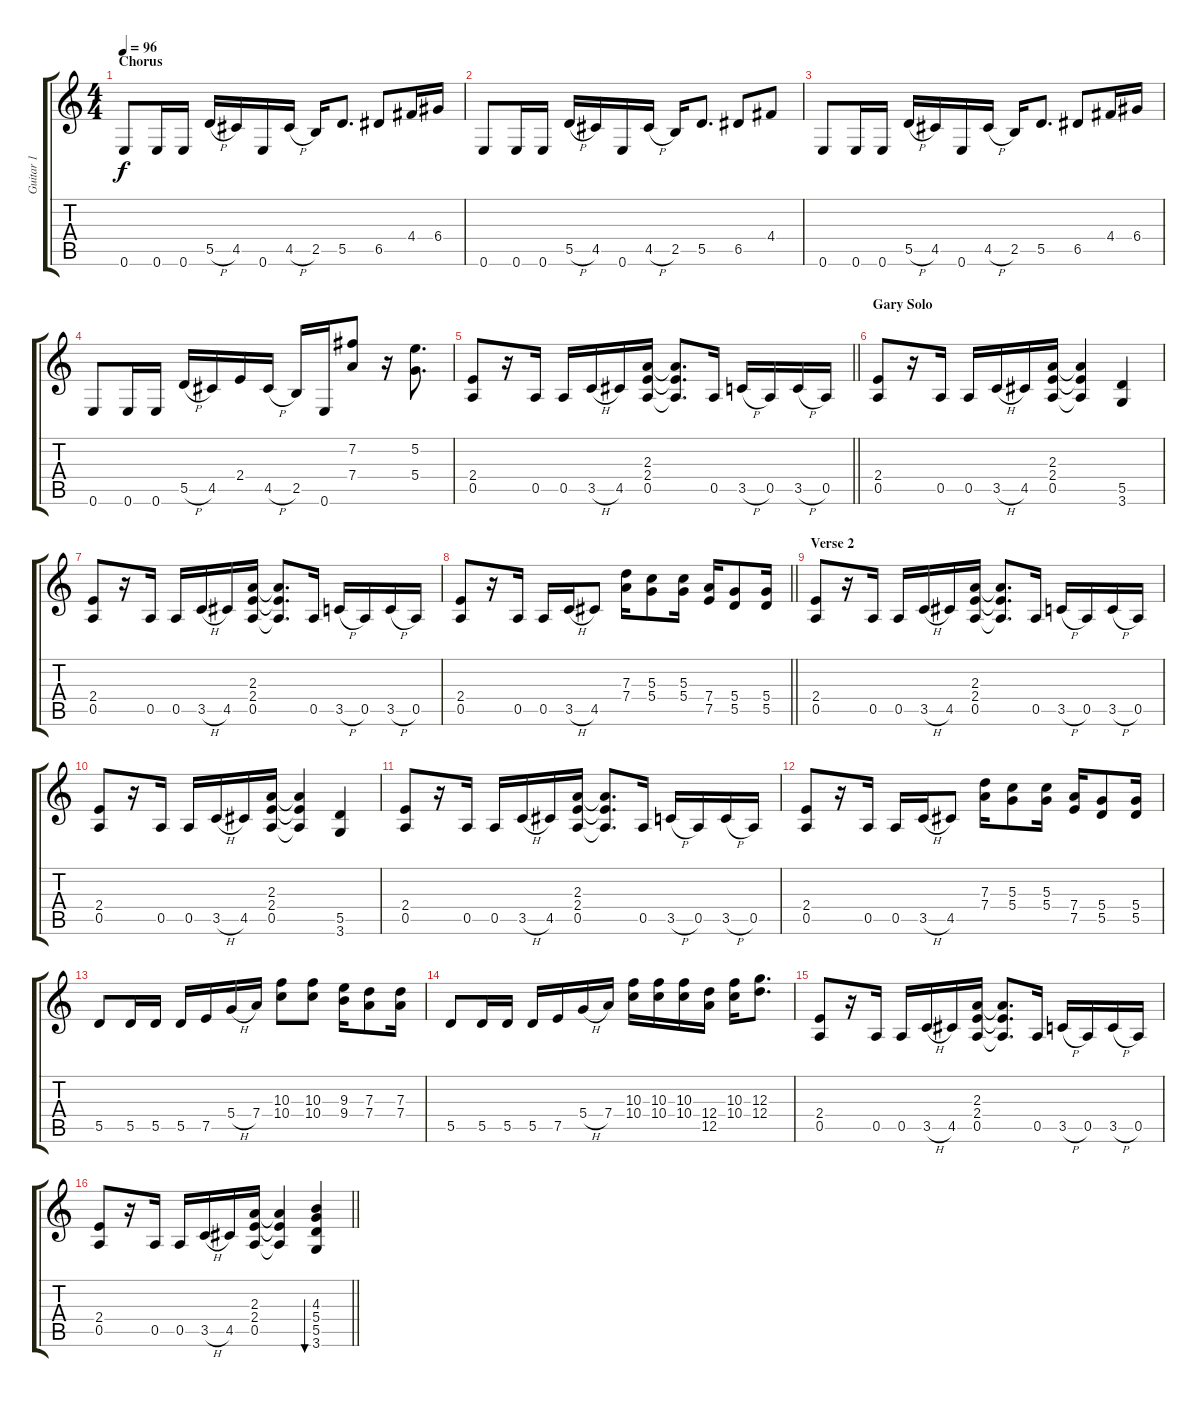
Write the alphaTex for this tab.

\track ("Guitar 1" "Guitar 1") {instrument overdrivenguitar}
\staff {score tabs}
\tuning (E4 B3 G3 D3 A2 E2) {hide}
\ts (4 4)
\section ("" "Chorus")
\tempo 96
\clef g2
\ks c
0.6.8{dy f} 0.6.16 0.6.16 5.5{h}.16 4.5.16 0.6.16 4.5{h}.16 2.5.16 5.5.8{d} 6.5.8 4.4.16 6.4.16 |
0.6.8 0.6.16 0.6.16 5.5{h}.16 4.5.16 0.6.16 4.5{h}.16 2.5.16 5.5.8{d} 6.5.8 4.4.8 |
0.6.8 0.6.16 0.6.16 5.5{h}.16 4.5.16 0.6.16 4.5{h}.16 2.5.16 5.5.8{d} 6.5.8 4.4.16 6.4.16 |
0.6.8 0.6.16 0.6.16 5.5{h}.16 4.5.16 2.4.16 4.5{h}.16 2.5.16 0.6.16 (7.2 7.4).8 r.16 (5.2 5.4).8{d} |
\barLineRight lightlight
(2.4 0.5).8 r.16 0.5.16 0.5.16 3.5{h}.16 4.5.16 (2.3 2.4 0.5).16 (2.3{t} 2.4{t} 0.5{t}).8{d} 0.5.16 3.5{h}.16 0.5.16 3.5{h}.16 0.5.16 |
\section ("" "Gary Solo")
(2.4 0.5).8 r.16 0.5.16 0.5.16 3.5{h}.16 4.5.16 (2.3 2.4 0.5).16 (2.3{t} 2.4{t} 0.5{t}).4 (5.5 3.6).4 |
(2.4 0.5).8 r.16 0.5.16 0.5.16 3.5{h}.16 4.5.16 (2.3 2.4 0.5).16 (2.3{t} 2.4{t} 0.5{t}).8{d} 0.5.16 3.5{h}.16 0.5.16 3.5{h}.16 0.5.16 |
\barLineRight lightlight
(2.4 0.5).8 r.16 0.5.16 0.5.16 3.5{h}.16 4.5.8 (7.3 7.4).16 (5.3 5.4).8 (5.3 5.4).16 (7.4 7.5).16 (5.4 5.5).8 (5.4 5.5).16 |
\section ("" "Verse 2")
(2.4 0.5).8 r.16 0.5.16 0.5.16 3.5{h}.16 4.5.16 (2.3 2.4 0.5).16 (2.3{t} 2.4{t} 0.5{t}).8{d} 0.5.16 3.5{h}.16 0.5.16 3.5{h}.16 0.5.16 |
(2.4 0.5).8 r.16 0.5.16 0.5.16 3.5{h}.16 4.5.16 (2.3 2.4 0.5).16 (2.3{t} 2.4{t} 0.5{t}).4 (5.5 3.6).4 |
(2.4 0.5).8 r.16 0.5.16 0.5.16 3.5{h}.16 4.5.16 (2.3 2.4 0.5).16 (2.3{t} 2.4{t} 0.5{t}).8{d} 0.5.16 3.5{h}.16 0.5.16 3.5{h}.16 0.5.16 |
(2.4 0.5).8 r.16 0.5.16 0.5.16 3.5{h}.16 4.5.8 (7.3 7.4).16 (5.3 5.4).8 (5.3 5.4).16 (7.4 7.5).16 (5.4 5.5).8 (5.4 5.5).16 |
5.5.8 5.5.16 5.5.16 5.5.16 7.5.16 5.4{h}.16 7.4.16 (10.3 10.4).8 (10.3 10.4).8 (9.3 9.4).16 (7.3 7.4).8 (7.3 7.4).16 |
5.5.8 5.5.16 5.5.16 5.5.16 7.5.16 5.4{h}.16 7.4.16 (10.3 10.4).16 (10.3 10.4).16 (10.3 10.4).16 (12.4 12.5).16 (10.3 10.4).16 (12.3 12.4).8{d} |
(2.4 0.5).8 r.16 0.5.16 0.5.16 3.5{h}.16 4.5.16 (2.3 2.4 0.5).16 (2.3{t} 2.4{t} 0.5{t}).8{d} 0.5.16 3.5{h}.16 0.5.16 3.5{h}.16 0.5.16 |
\barLineRight lightlight
(2.4 0.5).8 r.16 0.5.16 0.5.16 3.5{h}.16 4.5.16 (2.3 2.4 0.5).16 (2.3{t} 2.4{t} 0.5{t}).4 (4.3 5.4 5.5 3.6).4{bu 120}
